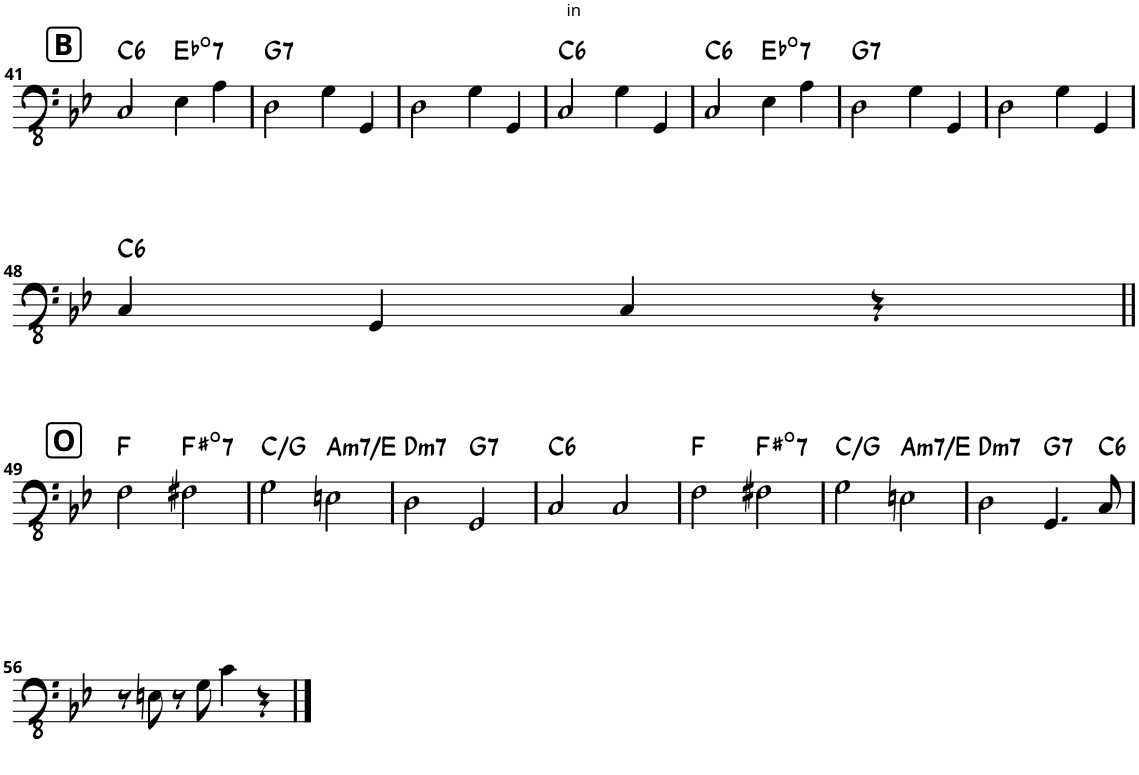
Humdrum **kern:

**kern	**harte
*part1	*part1
*staff1	*
*I"Piano	*
*I'Pno.	*
!!LO:PB:g=z
*clefFv4	*
*k[b-e-]	*
*M4/4	*
*met(c)	*
!!LO:REH:place=s1:a:B:cj:fs=14:t=B
=41	=41
!	!LO:H:kt=6
2CC/	C:maj6
!	!LO:H:kt=7
4EE-\	Eb:dim7
4AA\	.
=42	=42
!	!LO:H:kt=7
2DD\	G:7
4GG\	.
4GGG/	.
=43	=43
2DD\	.
4GG\	.
4GGG/	.
=44	=44
!	!LO:H:kt=6
2CC/	C:maj6
4GG\	.
4GGG/	.
=45	=45
!	!LO:H:kt=6
2CC/	C:maj6
!	!LO:H:kt=7
4EE-\	Eb:dim7
4AA\	.
=46	=46
!	!LO:H:kt=7
2DD\	G:7
4GG\	.
4GGG/	.
=47	=47
2DD\	.
4GG\	.
4GGG/	.
!!LO:LB:g=z
=48	=48
!	!LO:H:kt=6
4CC/	C:maj6
4GGG/	.
4CC/	.
4r	.
!!LO:LB:g=z
!!LO:REH:place=s1:a:B:cj:fs=14:t=O
=49||	=49||
2FF\	F:maj
!	!LO:H:kt=7
2FF#X\	F#:dim7
=50	=50
2GG\	C:maj/5
!	!LO:H:kt=m7
2EEn\	A:min7/5
=51	=51
!	!LO:H:kt=m7
2DD\	D:min7
!	!LO:H:kt=7
2GGG/	G:7
=52	=52
!	!LO:H:kt=6
2CC/	C:maj6
2CC/	.
=53	=53
2FF\	F:maj
!	!LO:H:kt=7
2FF#X\	F#:dim7
=54	=54
2GG\	C:maj/5
!	!LO:H:kt=m7
2EEn\	A:min7/5
=55	=55
!	!LO:H:kt=m7
2DD\	D:min7
!	!LO:H:kt=7
4.GGG/	G:7
!	!LO:H:kt=6
8CC/	C:maj6
!!LO:LB:g=z
=56	=56
8r	.
8EEn\	.
8r	.
8GG\	.
4C\	.
4r	.
==	==
*-	*-
